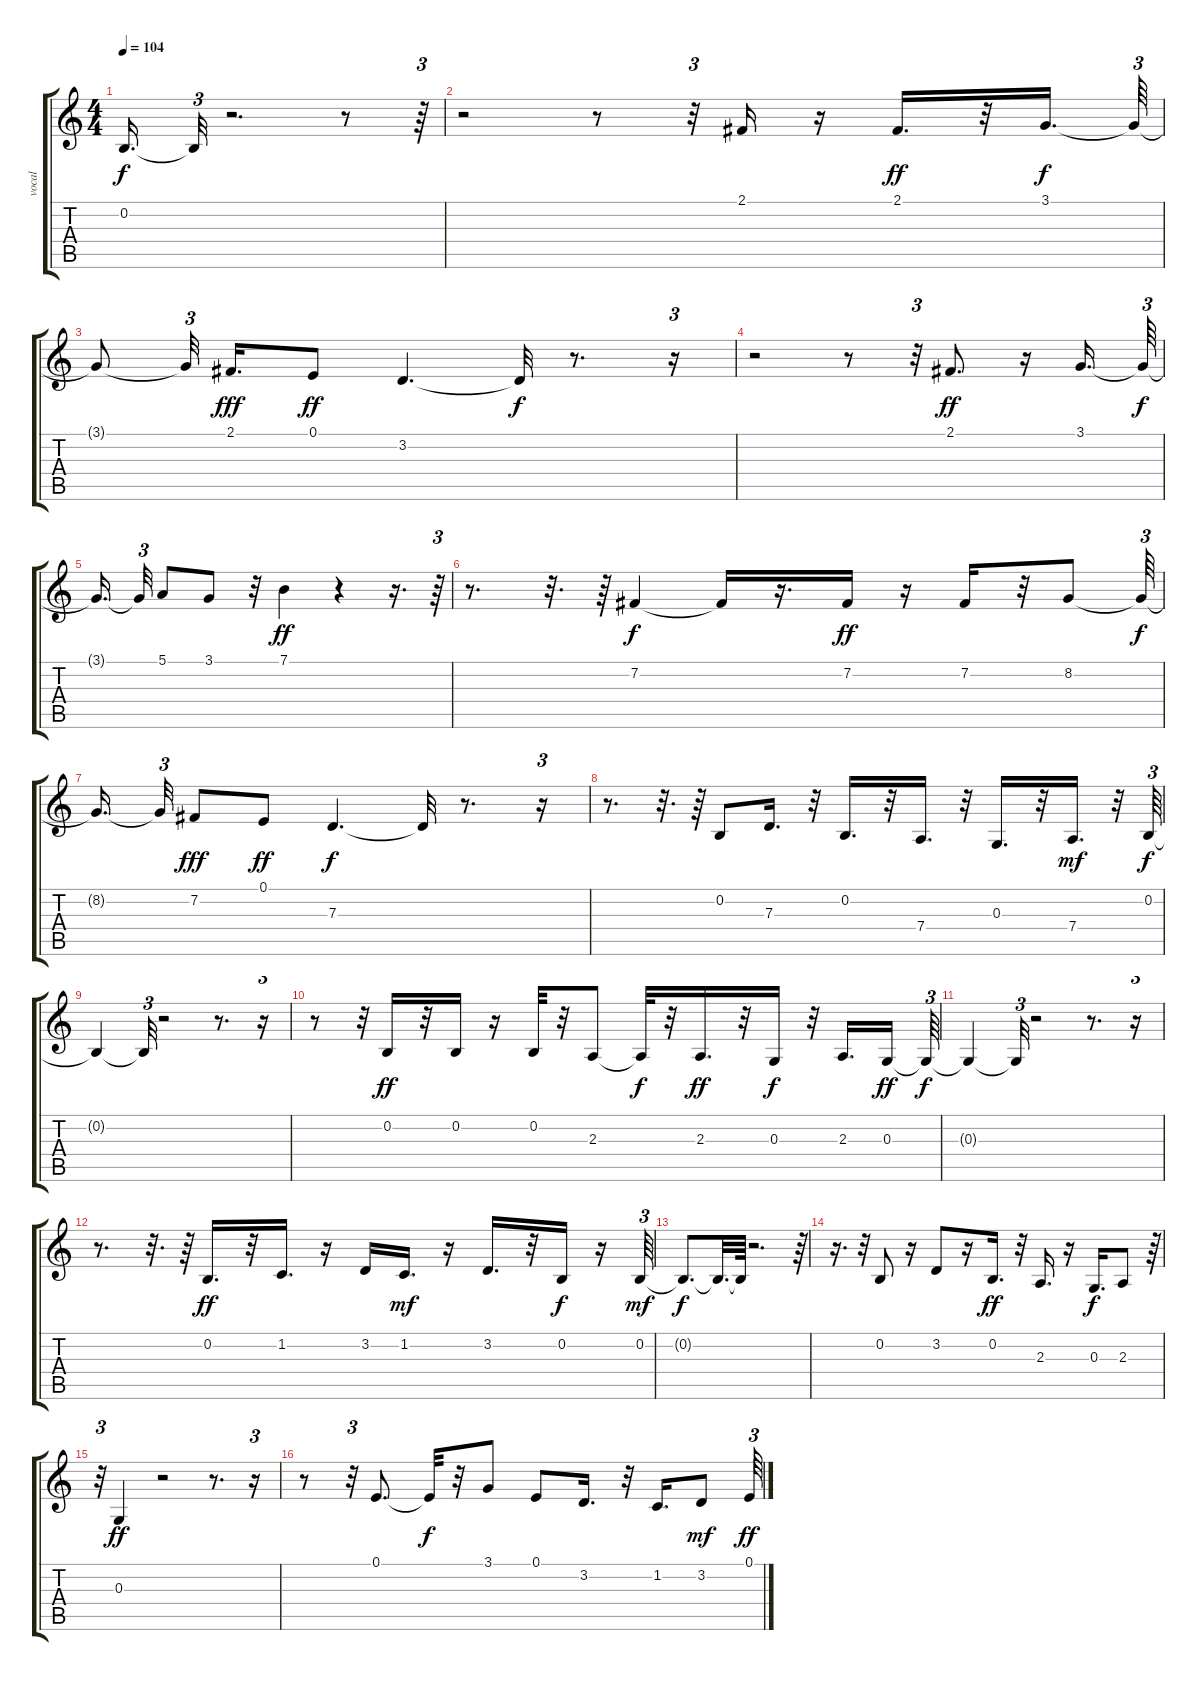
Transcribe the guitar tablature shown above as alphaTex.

\track ("vocal" "vocal") {instrument lead6voice}
\staff {score tabs}
\tuning (E4 B3 G3 D3 A2 E2) {hide}
\ts (4 4)
\tempo 104
\clef g2
\ks c
0.2{t}.16{d dy f} 0.2{t}.32{tu (3 2)} r.2{d} r.8 r.64{tu (3 2)} |
r.2 r.8 r.32{tu (3 2)} 2.1.16 r.16 2.1.16{d dy ff} r.32 3.1.16{d dy f} 3.1{t}.64{tu (3 2)} |
3.1{t}.8 3.1{t}.32{tu (3 2)} 2.1.16{d dy fff} 0.1.8{dy ff} 3.2.4{d} 3.2{t}.32{dy f} r.8{d} r.16{tu (3 2)} |
r.2 r.8 r.32{tu (3 2)} 2.1.8{d dy ff} r.16 3.1.16{d} 3.1{t}.64{tu (3 2) dy f} |
3.1{t}.16{d} 3.1{t}.32{tu (3 2)} 5.1.8 3.1.8 r.32 7.1.4{dy ff} r.4 r.16{d} r.64{tu (3 2)} |
r.8{d} r.32{d} r.64 7.2.4{dy f} 7.2{t}.16 r.16{d} 7.2.16{dy ff} r.16 7.2.16 r.32 8.2.8 8.2{t}.64{tu (3 2) dy f} |
8.2{t}.16{d} 8.2{t}.32{tu (3 2)} 7.2.8{dy fff} 0.1.8{dy ff} 7.3.4{d dy f} 7.3{t}.32 r.8{d} r.16{tu (3 2)} |
r.8{d} r.32{d} r.64 0.2.8 7.3.16{d} r.32 0.2.16{d} r.32 7.4.16{d} r.32 0.3.16{d} r.32 7.4.16{d dy mf} r.32 0.2.64{tu (3 2) dy f} |
0.2{t}.4 0.2{t}.32{tu (3 2)} r.2 r.8{d} r.16{tu (3 2)} |
r.8 r.32{tu (3 2)} 0.2.16{dy ff} r.32 0.2.16 r.16 0.2.32 r.32 2.3.8 2.3{t}.32{dy f} r.32 2.3.16{d dy ff} r.32 0.3.16{dy f} r.32 2.3.16{d} 0.3.16{dy ff} 0.3{t}.64{tu (3 2) dy f} |
0.3{t}.4 0.3{t}.32{tu (3 2)} r.2 r.8{d} r.16{tu (3 2)} |
r.8{d} r.32{d} r.64 0.2.16{d dy ff} r.32 1.2.16{d} r.16 3.2.16 1.2.16{d dy mf} r.16 3.2.16{d} r.32 0.2.16{dy f} r.16 0.2.64{tu (3 2) dy mf} |
0.2{t}.8{d dy f} 0.2{t}.32{d} 0.2{t}.64 r.2{d} r.64{tu (3 2)} |
r.16{d} r.32{tu (3 2)} 0.2.8 r.16 3.2.8 r.16 0.2.16{d dy ff} r.32 2.3.16{d} r.16 0.3.16{d dy f} 2.3.8 r.64{tu (3 2)} |
r.32{tu (3 2)} 0.3.4{dy ff} r.2 r.8{d} r.16{tu (3 2)} |
r.8 r.32{tu (3 2)} 0.1.8{d} 0.1{t}.32{dy f} r.32 3.1.8 0.1.8 3.2.16{d} r.32 1.2.16{d} 3.2.8{dy mf} 0.1.64{tu (3 2) dy ff}
